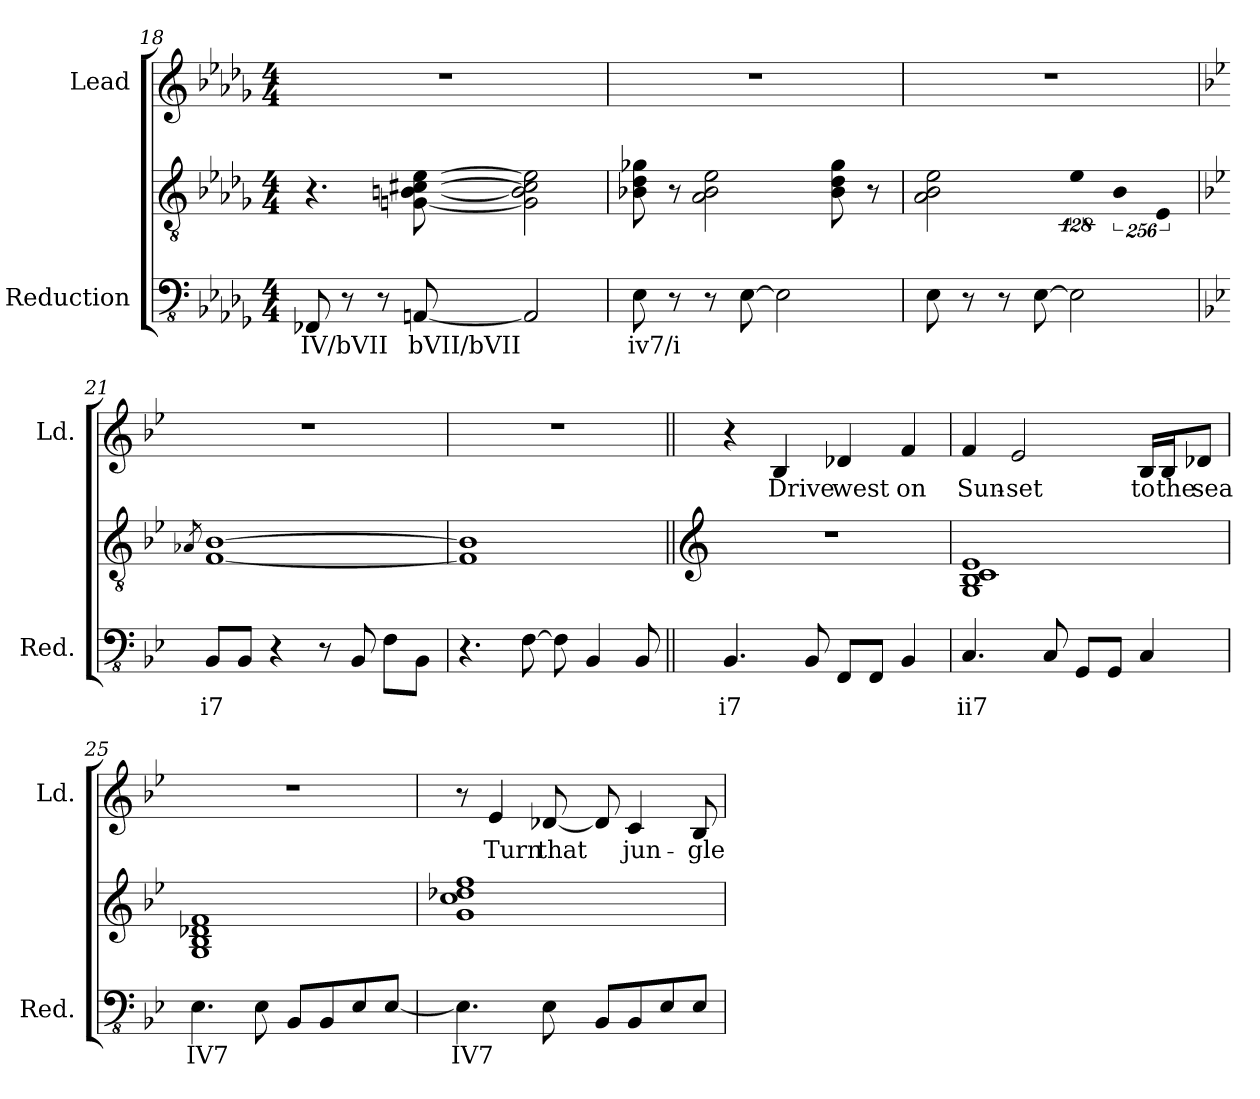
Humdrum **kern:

**kern	**text	**kern	**kern	**text
*part2	*part2	*part2	*part1	*part1
*staff3	*staff3	*staff2	*staff1	*staff1
*I"Reduction	*	*	*I"Lead	*
*I'Red.	*	*	*I'Ld.	*
*clefFv4	*	*clefGv2	*clefG2	*
*k[b-e-a-d-g-]	*	*k[b-e-a-d-g-]	*k[b-e-a-d-g-]	*
*D-:	*	*D-:	*D-:	*
*M4/4	*	*M4/4	*M4/4	*
=18	=18	=18	=18	=18
!	!LO:LY:b:color=#000000	!	!	!
8FFF-Xi/	IV/bVII	4.r	1r	.
8r	.	.	.	.
8r	.	.	.	.
!	!LO:LY:b:color=#000000	!	!	!
[<8AAAni/	bVII/bVII	[<8Gni\ [<8Bni [>8c#Xi [>8e-i	.	.
2AAAi/]	.	2Gi\] 2Bi] 2c#i] 2e-i]	.	.
=19	=19	=19	=19	=19
!	!LO:LY:b:color=#000000	!	!	!
8EE-i\	iv7/i	8B-Xi\ 8d-i 8g-Xi	1r	.
8r	.	8r	.	.
8r	.	2A-i\ 2B-i 2e-i	.	.
[>8EE-i\	.	.	.	.
2EE-i\]	.	.	.	.
.	.	8B-i\ 8d-i 8g-i	.	.
.	.	8r	.	.
!!LO:LB:g=z
=20	=20	=20	=20	=20
8EE-i\	.	2A-i\ 2B-i 2e-i	1r	.
8r	.	.	.	.
8r	.	.	.	.
[>8EE-i\	.	.	.	.
!	!	!LO:N:vis=4	!	!
2EE-i\]	.	512%85e-i\	.	.
!	!	!LO:N:vis=4	!	!
.	.	1024%171B-i\	.	.
!	!	!LO:N:vis=4	!	!
.	.	1024%171E-i/	.	.
=21	=21	=21	=21	=21
*k[b-e-]	*	*k[b-e-]	*k[b-e-]	*
*B-:	*	*B-:	*B-:	*
.	.	8qA-Xi/	.	.
!	!LO:LY:b:color=#000000	!	!	!
8BBB-i/L	i7	[<1Fi [>1B-i	1r	.
8BBB-i/J	.	.	.	.
4r	.	.	.	.
8r	.	.	.	.
8BBB-i/	.	.	.	.
8FFi\L	.	.	.	.
8BBB-i\J	.	.	.	.
=22	=22	=22	=22	=22
4.r	.	1Fi] 1B-i]	1r	.
[>8FFi\	.	.	.	.
8FFi\]	.	.	.	.
4BBB-i/	.	.	.	.
8BBB-i/	.	.	.	.
!!LO:PB:g=z
=23||	=23||	=23||	=23||	=23||
*	*	*clefG2	*	*
!	!LO:LY:b:color=#000000	!	!	!
4.BBB-i/	i7	1r	4r	.
!	!	!	!	!LO:LY:b:color=#000000
.	.	.	4B-i/	Drive
8BBB-i/	.	.	.	.
!	!	!	!	!LO:LY:b:color=#000000
8FFFi/L	.	.	4d-Xi/	west
8FFFi/J	.	.	.	.
!	!	!	!	!LO:LY:b:color=#000000
4BBB-i/	.	.	4fi/	on
=24	=24	=24	=24	=24
!	!LO:LY:b:color=#000000	!	!	!
!	!	!	!	!LO:LY:b:color=#000000
4.CCi/	ii7	1Gi 1B-i 1ci 1e-i	4fi/	Sun-
!	!	!	!	!LO:LY:b:color=#000000
.	.	.	2e-i/	-set
8CCi/	.	.	.	.
8GGGi/L	.	.	.	.
8GGGi/J	.	.	.	.
!	!	!	!	!LO:LY:b:color=#000000
4CCi/	.	.	16B-i/LL	to
!	!	!	!	!LO:LY:b:color=#000000
.	.	.	16B-i/J	the
!	!	!	!	!LO:LY:b:color=#000000
.	.	.	8d-Xi/J	sea
=25	=25	=25	=25	=25
!	!LO:LY:b:color=#000000	!	!	!
4.EE-i\	IV7	1Gi 1B-i 1d-Xi 1fi	1r	.
8EE-i\	.	.	.	.
8BBB-i/L	.	.	.	.
8BBB-i/	.	.	.	.
8EE-i/	.	.	.	.
[<8EE-i/J	.	.	.	.
=26	=26	=26	=26	=26
!	!LO:LY:b:color=#000000	!	!	!
4.EE-i\]	IV7	1gi 1cci 1dd-Xi 1ffi	8r	.
!	!	!	!	!LO:LY:b:color=#000000
.	.	.	4e-i/	Turn
!	!	!	!	!LO:LY:b:color=#000000
8EE-i\	.	.	[<8d-Xi/	that
8BBB-i/L	.	.	8d-i/]	.
!	!	!	!	!LO:LY:b:color=#000000
8BBB-i/	.	.	4ci/	jun-
8EE-i/	.	.	.	.
!	!	!	!	!LO:LY:b:color=#000000
8EE-i/J	.	.	8B-i/	-gle
=	=	=	=	=
*-	*-	*-	*-	*-
